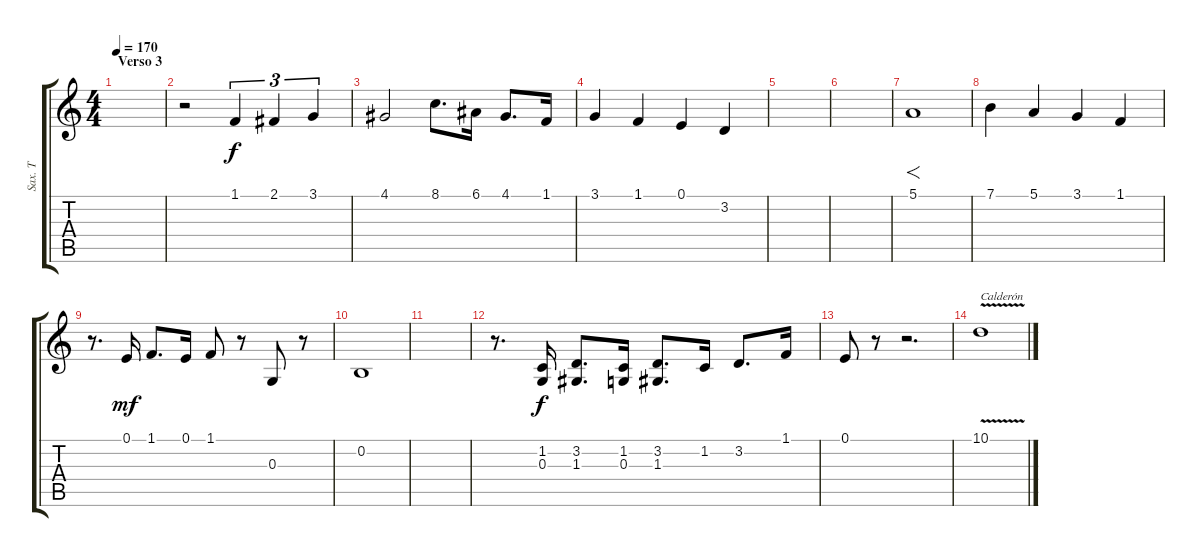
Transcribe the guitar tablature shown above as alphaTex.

\track ("Sax. T" "Sax. T") {instrument tenorsax}
\staff {score tabs}
\tuning (E4 B3 G3 D3 A2 E2) {hide}
\ts (4 4)
\section ("" "Verso 3")
\tempo 170
\clef g2
\ks c
|
r.2 1.1.4{tu (3 2)} 2.1.4{tu (3 2)} 3.1.4{tu (3 2)} |
4.1.2 8.1.8{d} 6.1.16 4.1.8{d} 1.1.16 |
3.1.4 1.1.4 0.1.4 3.2.4 |
|
|
5.1.1{f} |
7.1.4 5.1.4 3.1.4 1.1.4 |
r.8{d} 0.1.16{dy mf} 1.1.8{d} 0.1.16 1.1.8 r.8 0.3.8 r.8 |
0.2.1 |
|
r.8{d} (1.2 0.3).16{dy f} (3.2 1.3).8{d} (1.2 0.3).16 (3.2 1.3).8{d} 1.2.16 3.2.8{d} 1.1.16 |
0.1.8 r.8 r.2{d} |
10.1{v}.1{txt "Calderón"}
